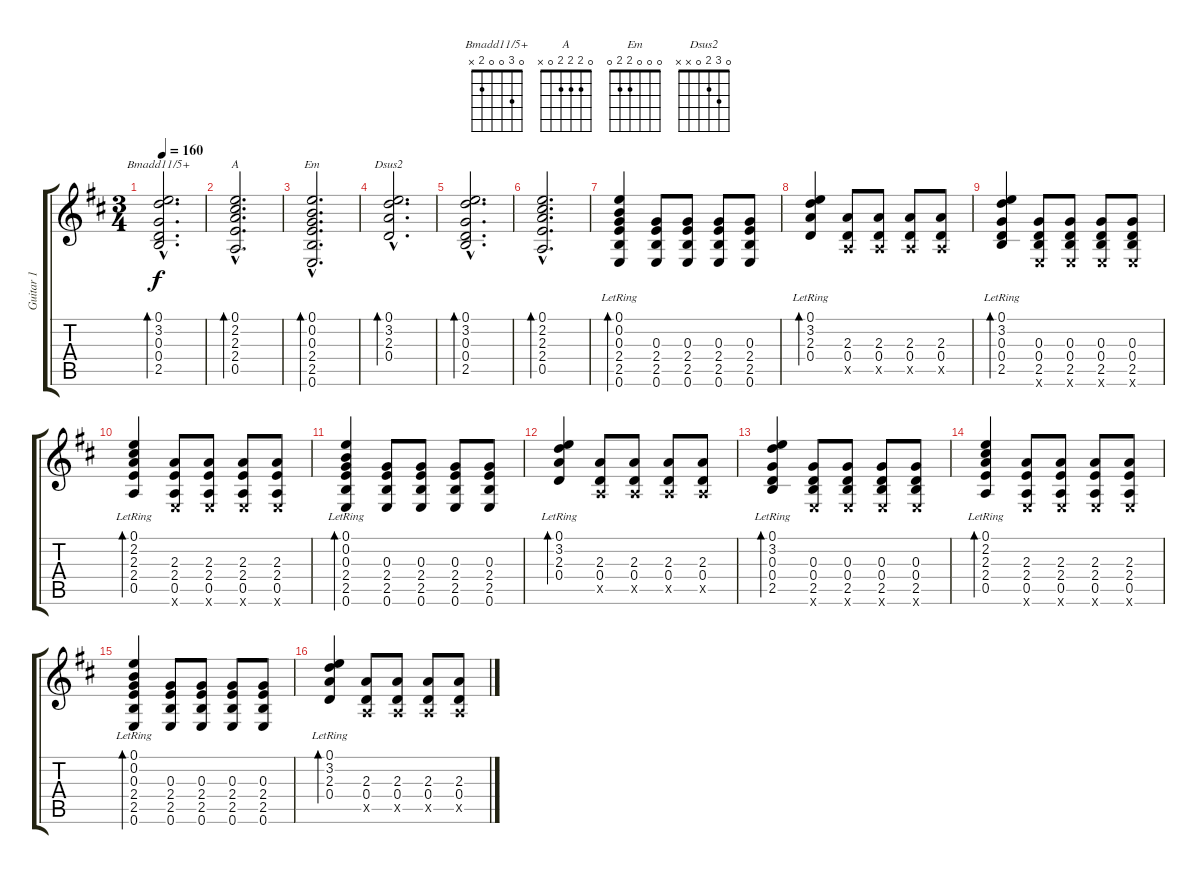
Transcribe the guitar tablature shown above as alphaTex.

\track ("Guitar 1" "Guitar 1") {instrument electricguitarclean}
\staff {score tabs}
\tuning (E4 B3 G3 D3 A2 E2) {hide}
\chord ("Bmadd11/5+" 0 3 0 0 2 x)
\chord ("A" 0 2 2 2 0 x)
\chord ("Em" 0 0 0 2 2 0)
\chord ("Dsus2" 0 3 2 0 x x)
\ts (3 4)
\tempo 160
\clef g2
\ks bminor
(0.1{hac} 3.2{hac} 0.3{hac} 0.4{hac} 2.5{hac}).2{d bd 60 ch "Bmadd11/5+" dy f} |
(0.1{hac} 2.2{hac} 2.3{hac} 2.4{hac} 0.5{hac}).2{d bd 60 ch "A"} |
(0.1{hac} 0.2{hac} 0.3{hac} 2.4{hac} 2.5{hac} 0.6{hac}).2{d bd 60 ch "Em"} |
(0.1{hac} 3.2{hac} 2.3{hac} 0.4{hac}).2{d bd 60 ch "Dsus2"} |
(0.1{hac} 3.2{hac} 0.3{hac} 0.4{hac} 2.5{hac}).2{d bd 60} |
(0.1{hac} 2.2{hac} 2.3{hac} 2.4{hac} 0.5{hac}).2{d bd 60} |
(0.1{lr} 0.2{lr} 0.3 2.4 2.5 0.6).4{bd 60} (0.3 2.4 2.5 0.6).8 (0.3 2.4 2.5 0.6).8 (0.3 2.4 2.5 0.6).8 (0.3 2.4 2.5 0.6).8 |
(0.1{lr} 3.2{lr} 2.3 0.4).4{bd 60} (2.3 0.4 0.5{x}).8 (2.3 0.4 0.5{x}).8 (2.3 0.4 0.5{x}).8 (2.3 0.4 0.5{x}).8 |
(0.1{lr} 3.2{lr} 0.3 0.4 2.5).4{bd 60} (0.3 0.4 2.5 0.6{x}).8 (0.3 0.4 2.5 0.6{x}).8 (0.3 0.4 2.5 0.6{x}).8 (0.3 0.4 2.5 0.6{x}).8 |
(0.1{lr} 2.2{lr} 2.3 2.4 0.5).4{bd 60} (2.3 2.4 0.5 0.6{x}).8 (2.3 2.4 0.5 0.6{x}).8 (2.3 2.4 0.5 0.6{x}).8 (2.3 2.4 0.5 0.6{x}).8 |
(0.1{lr} 0.2{lr} 0.3 2.4 2.5 0.6).4{bd 60} (0.3 2.4 2.5 0.6).8 (0.3 2.4 2.5 0.6).8 (0.3 2.4 2.5 0.6).8 (0.3 2.4 2.5 0.6).8 |
(0.1{lr} 3.2{lr} 2.3 0.4).4{bd 60} (2.3 0.4 0.5{x}).8 (2.3 0.4 0.5{x}).8 (2.3 0.4 0.5{x}).8 (2.3 0.4 0.5{x}).8 |
(0.1{lr} 3.2{lr} 0.3 0.4 2.5).4{bd 60} (0.3 0.4 2.5 0.6{x}).8 (0.3 0.4 2.5 0.6{x}).8 (0.3 0.4 2.5 0.6{x}).8 (0.3 0.4 2.5 0.6{x}).8 |
(0.1{lr} 2.2{lr} 2.3 2.4 0.5).4{bd 60} (2.3 2.4 0.5 0.6{x}).8 (2.3 2.4 0.5 0.6{x}).8 (2.3 2.4 0.5 0.6{x}).8 (2.3 2.4 0.5 0.6{x}).8 |
(0.1{lr} 0.2{lr} 0.3 2.4 2.5 0.6).4{bd 60} (0.3 2.4 2.5 0.6).8 (0.3 2.4 2.5 0.6).8 (0.3 2.4 2.5 0.6).8 (0.3 2.4 2.5 0.6).8 |
(0.1{lr} 3.2{lr} 2.3 0.4).4{bd 60} (2.3 0.4 0.5{x}).8 (2.3 0.4 0.5{x}).8 (2.3 0.4 0.5{x}).8 (2.3 0.4 0.5{x}).8
